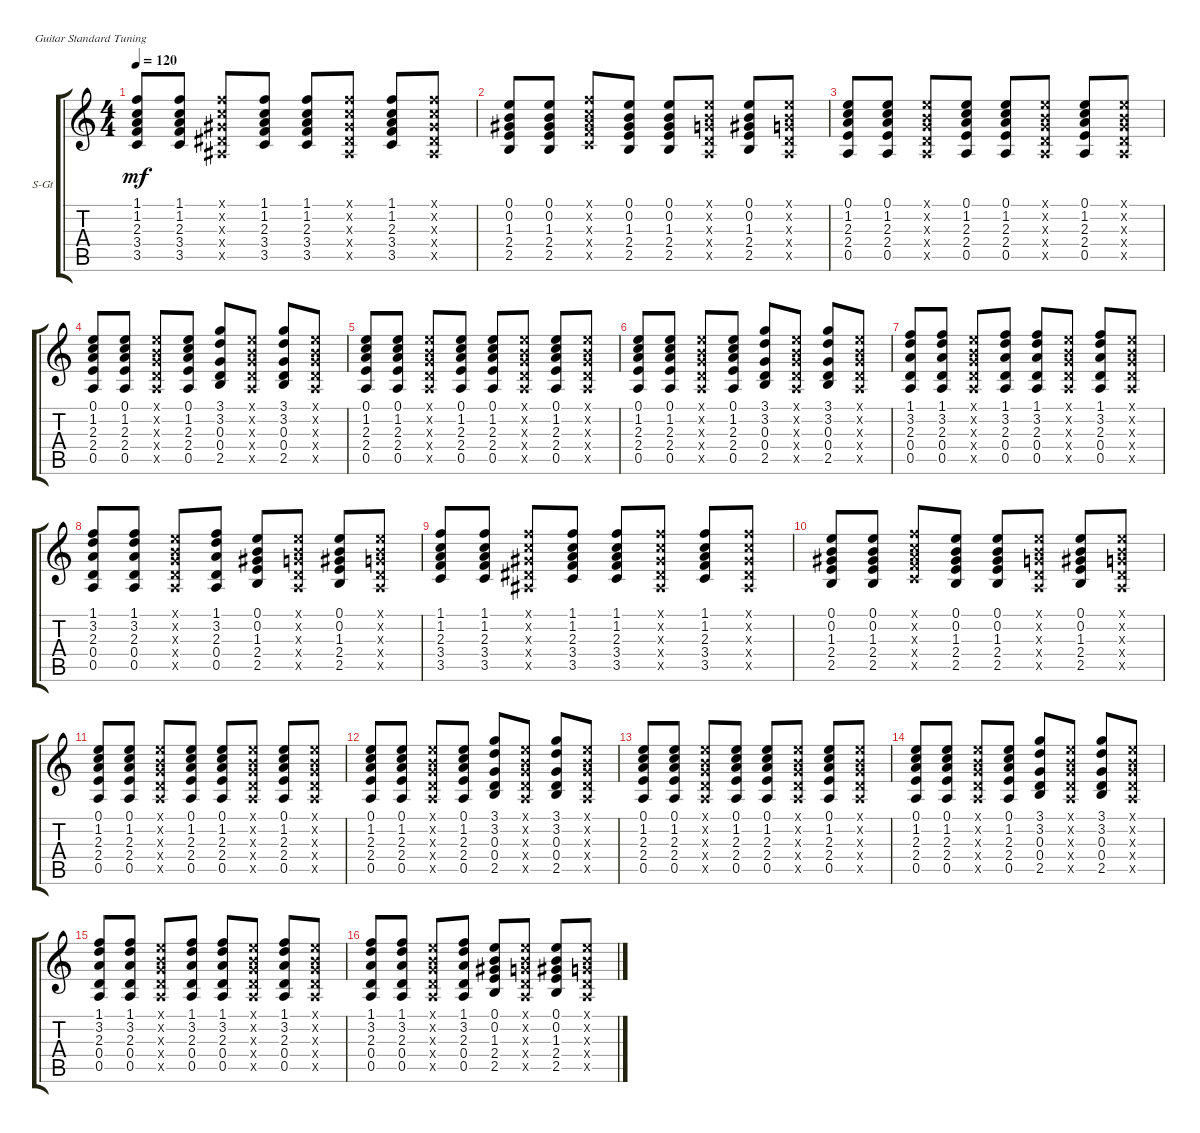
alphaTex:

\defaultSystemsLayout 4
\bracketExtendMode groupsimilarinstruments
\firstSystemTrackNameOrientation horizontal
\otherSystemsTrackNameOrientation horizontal
\track ("В. Бутусов (Ритм)" "S-Gt") {instrument acousticguitarsteel}
\staff {score tabs}
\tuning (E4 B3 G3 D3 A2 E2)
\ts (4 4)
\tempo 120
\clef g2
\ks c
(3.5 3.4 2.3 1.2 1.1).8{dy mf} (3.5 3.4 2.3 1.2 1.1).8 (1.5{x} 1.3{x} 1.4{x} 1.2{x} 1.1{x}).8 (3.5 3.4 2.3 1.2 1.1).8 (3.5 3.4 2.3 1.2 1.1).8 (1.5{x} 1.3{x} 1.4{x} 1.2{x} 1.1{x}).8 (3.5 3.4 2.3 1.2 1.1).8 (1.5{x} 1.3{x} 1.4{x} 1.2{x} 1.1{x}).8 |
(2.5 2.4 1.3 0.2 0.1).8 (2.5 2.4 1.3 0.2 0.1).8 (3.5{x} 3.4{x} 2.3{x} 1.2{x} 1.1{x}).8 (2.5 2.4 1.3 0.2 0.1).8 (2.5 2.4 1.3 0.2 0.1).8 (0.5{x} 0.3{x} 0.4{x} 0.2{x} 0.1{x}).8 (2.5 2.4 1.3 0.2 0.1).8 (0.5{x} 0.3{x} 0.4{x} 0.2{x} 0.1{x}).8 |
(0.5 2.4 2.3 1.2 0.1).8 (0.5 2.4 2.3 1.2 0.1).8 (0.5{x} 0.3{x} 0.4{x} 0.2{x} 0.1{x}).8 (0.5 2.4 2.3 1.2 0.1).8 (0.5 2.4 2.3 1.2 0.1).8 (0.5{x} 0.3{x} 0.4{x} 0.2{x} 0.1{x}).8 (0.5 2.4 2.3 1.2 0.1).8 (0.5{x} 0.3{x} 0.4{x} 0.2{x} 0.1{x}).8 |
(0.5 2.4 2.3 1.2 0.1).8 (0.5 2.4 2.3 1.2 0.1).8 (0.5{x} 0.3{x} 0.4{x} 0.2{x} 0.1{x}).8 (0.5 2.4 2.3 1.2 0.1).8 (2.5 0.4 0.3 3.2 3.1).8 (0.5{x} 0.3{x} 0.4{x} 0.2{x} 0.1{x}).8 (2.5 0.4 0.3 3.2 3.1).8 (0.5{x} 0.3{x} 0.4{x} 0.2{x} 0.1{x}).8 |
(0.5 2.4 2.3 1.2 0.1).8 (0.5 2.4 2.3 1.2 0.1).8 (0.5{x} 0.3{x} 0.4{x} 0.2{x} 0.1{x}).8 (0.5 2.4 2.3 1.2 0.1).8 (0.5 2.4 2.3 1.2 0.1).8 (0.5{x} 0.3{x} 0.4{x} 0.2{x} 0.1{x}).8 (0.5 2.4 2.3 1.2 0.1).8 (0.5{x} 0.3{x} 0.4{x} 0.2{x} 0.1{x}).8 |
(0.5 2.4 2.3 1.2 0.1).8 (0.5 2.4 2.3 1.2 0.1).8 (0.5{x} 0.3{x} 0.4{x} 0.2{x} 0.1{x}).8 (0.5 2.4 2.3 1.2 0.1).8 (2.5 0.4 0.3 3.2 3.1).8 (0.5{x} 0.3{x} 0.4{x} 0.2{x} 0.1{x}).8 (2.5 0.4 0.3 3.2 3.1).8 (0.5{x} 0.3{x} 0.4{x} 0.2{x} 0.1{x}).8 |
(0.5 0.4 2.3 3.2 1.1).8 (0.5 0.4 2.3 3.2 1.1).8 (0.5{x} 0.3{x} 0.4{x} 0.2{x} 0.1{x}).8 (0.5 0.4 2.3 3.2 1.1).8 (0.5 0.4 2.3 3.2 1.1).8 (0.5{x} 0.3{x} 0.4{x} 0.2{x} 0.1{x}).8 (0.5 0.4 2.3 3.2 1.1).8 (0.5{x} 0.3{x} 0.4{x} 0.2{x} 0.1{x}).8 |
(0.5 0.4 2.3 3.2 1.1).8 (0.5 0.4 2.3 3.2 1.1).8 (0.5{x} 0.3{x} 0.4{x} 0.2{x} 0.1{x}).8 (0.5 0.4 2.3 3.2 1.1).8 (2.5 2.4 1.3 0.2 0.1).8 (0.5{x} 0.3{x} 0.4{x} 0.2{x} 0.1{x}).8 (2.5 2.4 1.3 0.2 0.1).8 (0.5{x} 0.3{x} 0.4{x} 0.2{x} 0.1{x}).8 |
(3.5 3.4 2.3 1.2 1.1).8 (3.5 3.4 2.3 1.2 1.1).8 (1.5{x} 1.3{x} 1.4{x} 1.2{x} 1.1{x}).8 (3.5 3.4 2.3 1.2 1.1).8 (3.5 3.4 2.3 1.2 1.1).8 (1.5{x} 1.3{x} 1.4{x} 1.2{x} 1.1{x}).8 (3.5 3.4 2.3 1.2 1.1).8 (1.5{x} 1.3{x} 1.4{x} 1.2{x} 1.1{x}).8 |
(2.5 2.4 1.3 0.2 0.1).8 (2.5 2.4 1.3 0.2 0.1).8 (3.5{x} 3.4{x} 2.3{x} 1.2{x} 1.1{x}).8 (2.5 2.4 1.3 0.2 0.1).8 (2.5 2.4 1.3 0.2 0.1).8 (0.5{x} 0.3{x} 0.4{x} 0.2{x} 0.1{x}).8 (2.5 2.4 1.3 0.2 0.1).8 (0.5{x} 0.3{x} 0.4{x} 0.2{x} 0.1{x}).8 |
(0.5 2.4 2.3 1.2 0.1).8 (0.5 2.4 2.3 1.2 0.1).8 (0.5{x} 0.3{x} 0.4{x} 0.2{x} 0.1{x}).8 (0.5 2.4 2.3 1.2 0.1).8 (0.5 2.4 2.3 1.2 0.1).8 (0.5{x} 0.3{x} 0.4{x} 0.2{x} 0.1{x}).8 (0.5 2.4 2.3 1.2 0.1).8 (0.5{x} 0.3{x} 0.4{x} 0.2{x} 0.1{x}).8 |
(0.5 2.4 2.3 1.2 0.1).8 (0.5 2.4 2.3 1.2 0.1).8 (0.5{x} 0.3{x} 0.4{x} 0.2{x} 0.1{x}).8 (0.5 2.4 2.3 1.2 0.1).8 (2.5 0.4 0.3 3.2 3.1).8 (0.5{x} 0.3{x} 0.4{x} 0.2{x} 0.1{x}).8 (2.5 0.4 0.3 3.2 3.1).8 (0.5{x} 0.3{x} 0.4{x} 0.2{x} 0.1{x}).8 |
(0.5 2.4 2.3 1.2 0.1).8 (0.5 2.4 2.3 1.2 0.1).8 (0.5{x} 0.3{x} 0.4{x} 0.2{x} 0.1{x}).8 (0.5 2.4 2.3 1.2 0.1).8 (0.5 2.4 2.3 1.2 0.1).8 (0.5{x} 0.3{x} 0.4{x} 0.2{x} 0.1{x}).8 (0.5 2.4 2.3 1.2 0.1).8 (0.5{x} 0.3{x} 0.4{x} 0.2{x} 0.1{x}).8 |
(0.5 2.4 2.3 1.2 0.1).8 (0.5 2.4 2.3 1.2 0.1).8 (0.5{x} 0.3{x} 0.4{x} 0.2{x} 0.1{x}).8 (0.5 2.4 2.3 1.2 0.1).8 (2.5 0.4 0.3 3.2 3.1).8 (0.5{x} 0.3{x} 0.4{x} 0.2{x} 0.1{x}).8 (2.5 0.4 0.3 3.2 3.1).8 (0.5{x} 0.3{x} 0.4{x} 0.2{x} 0.1{x}).8 |
(0.5 0.4 2.3 3.2 1.1).8 (0.5 0.4 2.3 3.2 1.1).8 (0.5{x} 0.3{x} 0.4{x} 0.2{x} 0.1{x}).8 (0.5 0.4 2.3 3.2 1.1).8 (0.5 0.4 2.3 3.2 1.1).8 (0.5{x} 0.3{x} 0.4{x} 0.2{x} 0.1{x}).8 (0.5 0.4 2.3 3.2 1.1).8 (0.5{x} 0.3{x} 0.4{x} 0.2{x} 0.1{x}).8 |
(0.5 0.4 2.3 3.2 1.1).8 (0.5 0.4 2.3 3.2 1.1).8 (0.5{x} 0.3{x} 0.4{x} 0.2{x} 0.1{x}).8 (0.5 0.4 2.3 3.2 1.1).8 (2.5 2.4 1.3 0.2 0.1).8 (0.5{x} 0.3{x} 0.4{x} 0.2{x} 0.1{x}).8 (2.5 2.4 1.3 0.2 0.1).8 (0.5{x} 0.3{x} 0.4{x} 0.2{x} 0.1{x}).8
